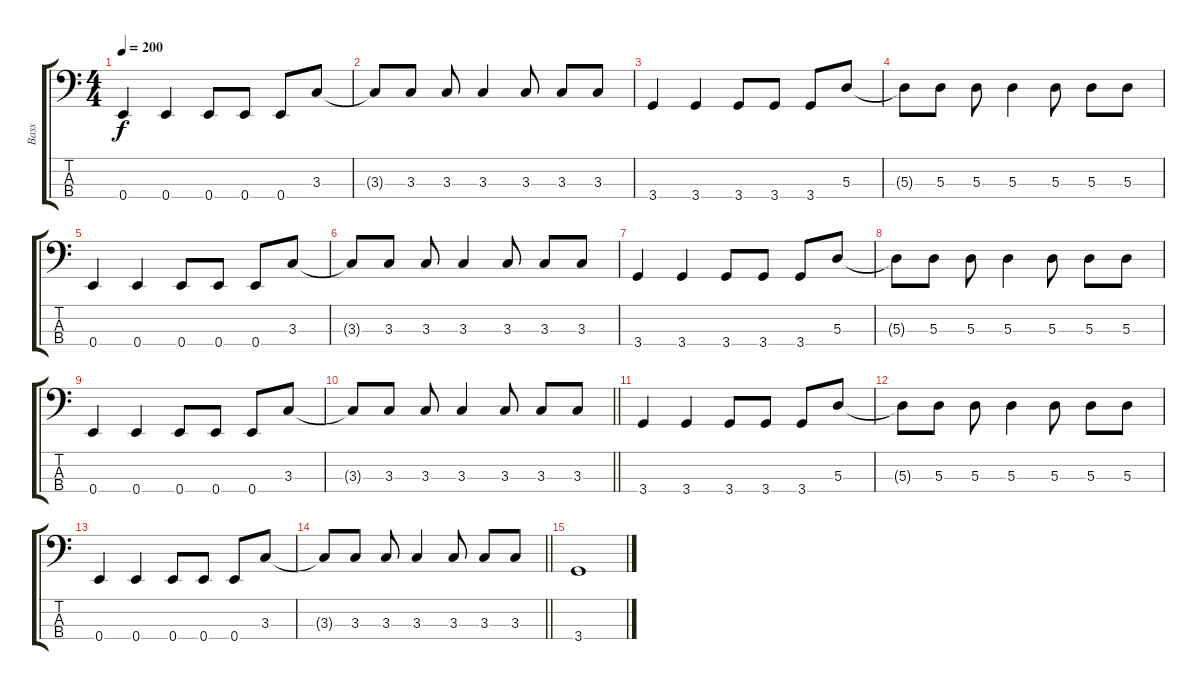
\track ("Bass" "Bass") {instrument electricbassfinger}
\staff {score tabs}
\tuning (G2 D2 A1 E1) {hide}
\ts (4 4)
\tempo 200
\clef f4
\ks c
0.4.4{dy f} 0.4.4 0.4.8 0.4.8 0.4.8 3.3.8 |
3.3{t}.8 3.3.8 3.3.8 3.3.4 3.3.8 3.3.8 3.3.8 |
3.4.4 3.4.4 3.4.8 3.4.8 3.4.8 5.3.8 |
5.3{t}.8 5.3.8 5.3.8 5.3.4 5.3.8 5.3.8 5.3.8 |
0.4.4 0.4.4 0.4.8 0.4.8 0.4.8 3.3.8 |
3.3{t}.8 3.3.8 3.3.8 3.3.4 3.3.8 3.3.8 3.3.8 |
3.4.4 3.4.4 3.4.8 3.4.8 3.4.8 5.3.8 |
5.3{t}.8 5.3.8 5.3.8 5.3.4 5.3.8 5.3.8 5.3.8 |
0.4.4 0.4.4 0.4.8 0.4.8 0.4.8 3.3.8 |
\barLineRight lightlight
3.3{t}.8 3.3.8 3.3.8 3.3.4 3.3.8 3.3.8 3.3.8 |
3.4.4 3.4.4 3.4.8 3.4.8 3.4.8 5.3.8 |
5.3{t}.8 5.3.8 5.3.8 5.3.4 5.3.8 5.3.8 5.3.8 |
0.4.4 0.4.4 0.4.8 0.4.8 0.4.8 3.3.8 |
\barLineRight lightlight
3.3{t}.8 3.3.8 3.3.8 3.3.4 3.3.8 3.3.8 3.3.8 |
3.4.1
